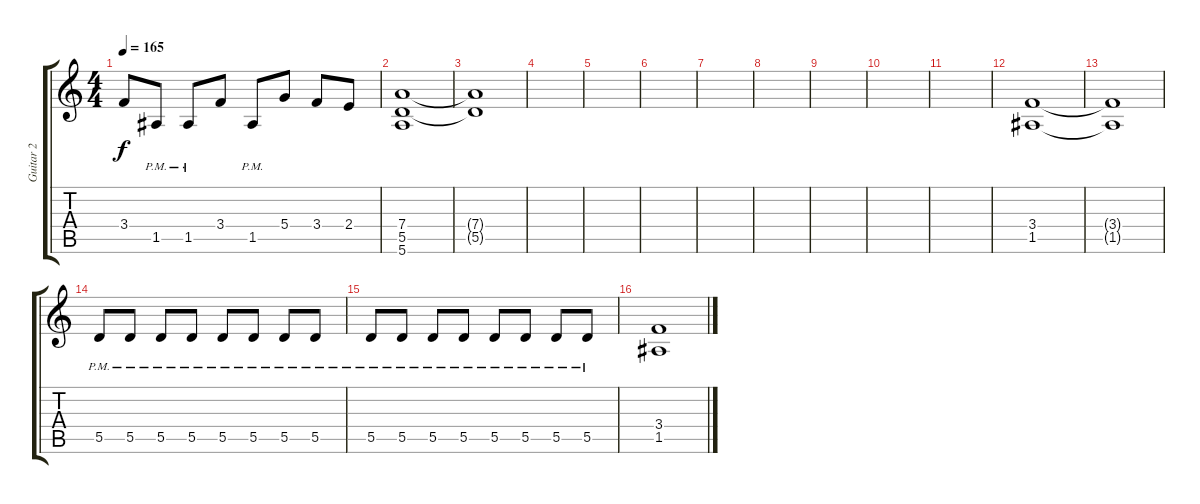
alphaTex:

\track ("Guitar 2" "Guitar 2") {instrument overdrivenguitar}
\staff {score tabs}
\tuning (E4 B3 G3 D3 A2 E2) {hide}
\ts (4 4)
\tempo 165
\clef g2
\ks c
3.4.8{dy f} 1.5{pm}.8 1.5{pm}.8 3.4.8 1.5{pm}.8 5.4.8 3.4.8 2.4.8 |
(7.4 5.5 5.6).1 |
(7.4{t} 5.5{t}).1 |
|
|
|
|
|
|
|
|
(3.4 1.5).1 |
(3.4{t} 1.5{t}).1 |
5.5{pm}.8 5.5{pm}.8 5.5{pm}.8 5.5{pm}.8 5.5{pm}.8 5.5{pm}.8 5.5{pm}.8 5.5{pm}.8 |
5.5{pm}.8 5.5{pm}.8 5.5{pm}.8 5.5{pm}.8 5.5{pm}.8 5.5{pm}.8 5.5{pm}.8 5.5{pm}.8 |
(3.4 1.5).1
